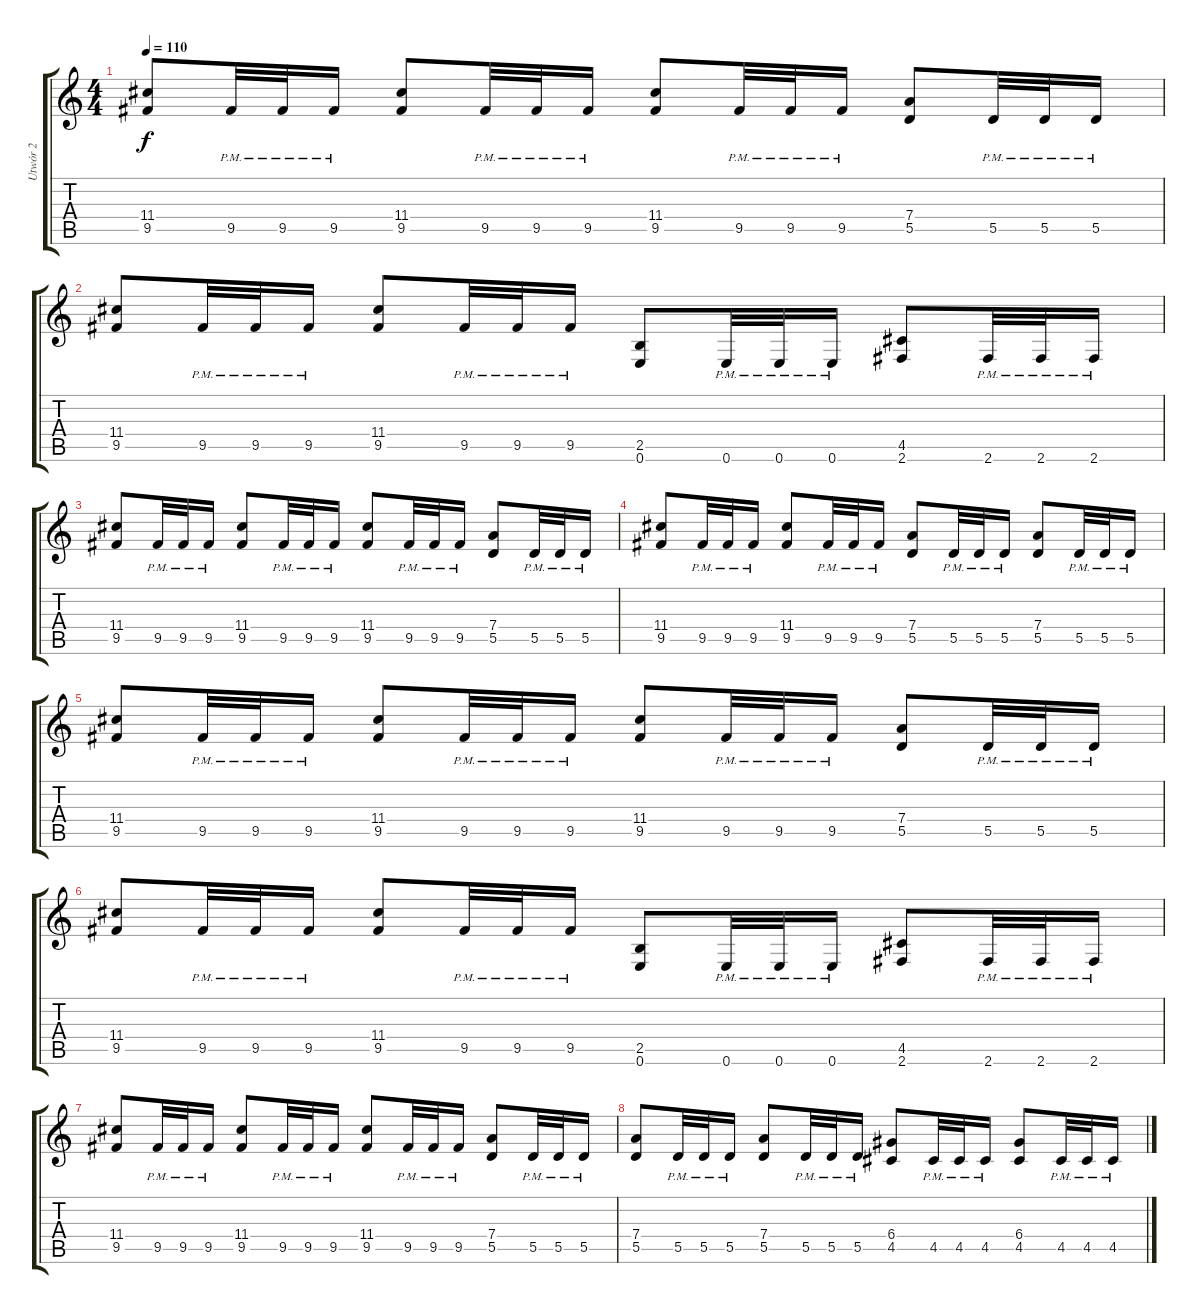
\track ("Utwór 2" "Utwór 2") {instrument acousticguitarsteel}
\staff {score tabs}
\tuning (E4 B3 G3 D3 A2 E2) {hide}
\ts (4 4)
\tempo 110
\clef g2
\ks c
(11.4 9.5).8{dy f} 9.5{pm}.32 9.5{pm}.32 9.5{pm}.16 (11.4 9.5).8 9.5{pm}.32 9.5{pm}.32 9.5{pm}.16 (11.4 9.5).8 9.5{pm}.32 9.5{pm}.32 9.5{pm}.16 (7.4 5.5).8 5.5{pm}.32 5.5{pm}.32 5.5{pm}.16 |
(11.4 9.5).8 9.5{pm}.32 9.5{pm}.32 9.5{pm}.16 (11.4 9.5).8 9.5{pm}.32 9.5{pm}.32 9.5{pm}.16 (2.5 0.6).8 0.6{pm}.32 0.6{pm}.32 0.6{pm}.16 (4.5 2.6).8 2.6{pm}.32 2.6{pm}.32 2.6{pm}.16 |
(11.4 9.5).8 9.5{pm}.32 9.5{pm}.32 9.5{pm}.16 (11.4 9.5).8 9.5{pm}.32 9.5{pm}.32 9.5{pm}.16 (11.4 9.5).8 9.5{pm}.32 9.5{pm}.32 9.5{pm}.16 (7.4 5.5).8 5.5{pm}.32 5.5{pm}.32 5.5{pm}.16 |
(11.4 9.5).8 9.5{pm}.32 9.5{pm}.32 9.5{pm}.16 (11.4 9.5).8 9.5{pm}.32 9.5{pm}.32 9.5{pm}.16 (7.4 5.5).8 5.5{pm}.32 5.5{pm}.32 5.5{pm}.16 (7.4 5.5).8 5.5{pm}.32 5.5{pm}.32 5.5{pm}.16 |
(11.4 9.5).8 9.5{pm}.32 9.5{pm}.32 9.5{pm}.16 (11.4 9.5).8 9.5{pm}.32 9.5{pm}.32 9.5{pm}.16 (11.4 9.5).8 9.5{pm}.32 9.5{pm}.32 9.5{pm}.16 (7.4 5.5).8 5.5{pm}.32 5.5{pm}.32 5.5{pm}.16 |
(11.4 9.5).8 9.5{pm}.32 9.5{pm}.32 9.5{pm}.16 (11.4 9.5).8 9.5{pm}.32 9.5{pm}.32 9.5{pm}.16 (2.5 0.6).8 0.6{pm}.32 0.6{pm}.32 0.6{pm}.16 (4.5 2.6).8 2.6{pm}.32 2.6{pm}.32 2.6{pm}.16 |
(11.4 9.5).8 9.5{pm}.32 9.5{pm}.32 9.5{pm}.16 (11.4 9.5).8 9.5{pm}.32 9.5{pm}.32 9.5{pm}.16 (11.4 9.5).8 9.5{pm}.32 9.5{pm}.32 9.5{pm}.16 (7.4 5.5).8 5.5{pm}.32 5.5{pm}.32 5.5{pm}.16 |
(7.4 5.5).8 5.5{pm}.32 5.5{pm}.32 5.5{pm}.16 (7.4 5.5).8 5.5{pm}.32 5.5{pm}.32 5.5{pm}.16 (6.4 4.5).8 4.5{pm}.32 4.5{pm}.32 4.5{pm}.16 (6.4 4.5).8 4.5{pm}.32 4.5{pm}.32 4.5{pm}.16
